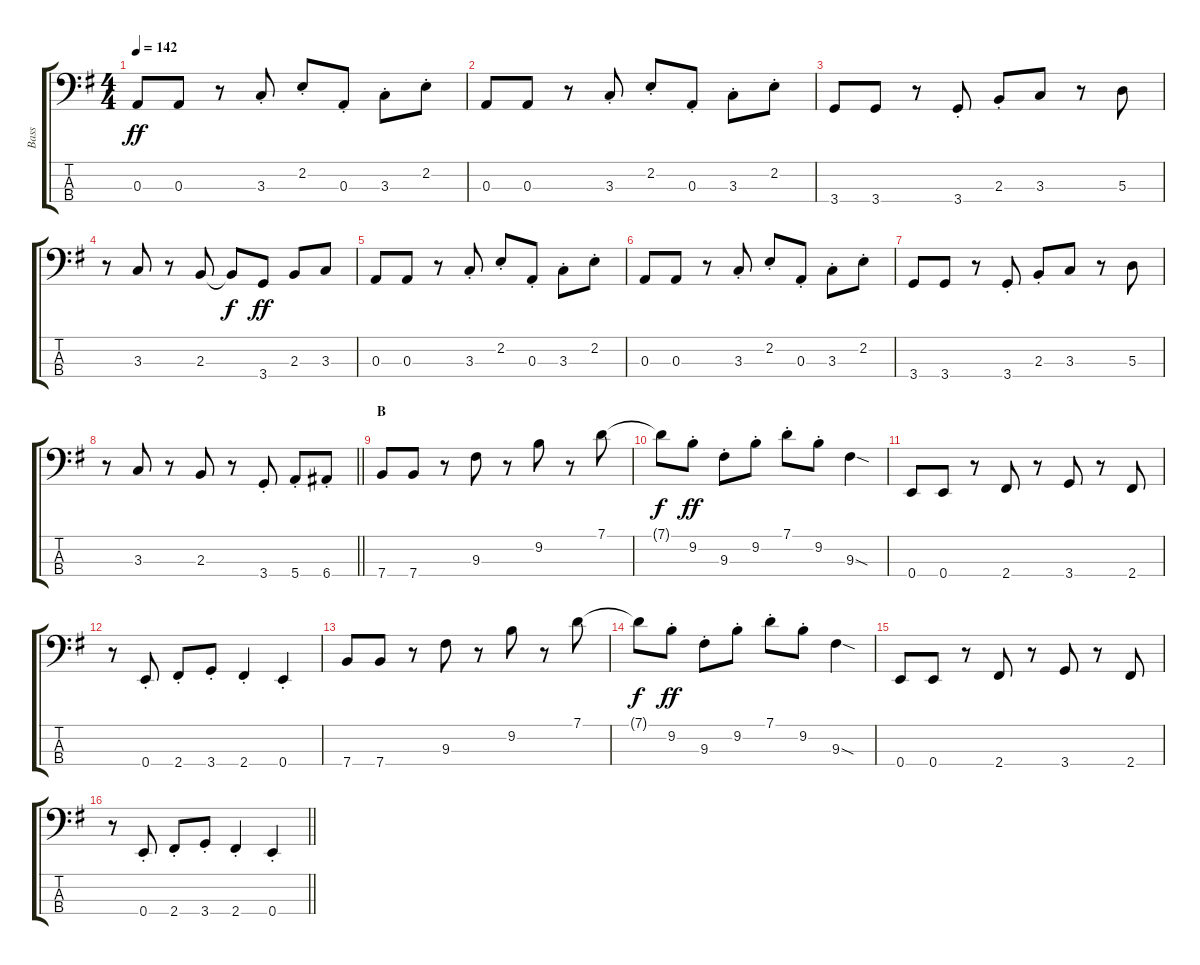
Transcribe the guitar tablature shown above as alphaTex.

\track ("Bass" "Bass") {instrument electricbassfinger}
\staff {score tabs}
\tuning (G2 D2 A1 E1) {hide}
\ts (4 4)
\tempo 142
\clef f4
\ks g
0.3.8{dy ff} 0.3.8 r.8 3.3{st}.8 2.2{st}.8 0.3{st}.8 3.3{st}.8 2.2{st}.8 |
0.3.8 0.3.8 r.8 3.3{st}.8 2.2{st}.8 0.3{st}.8 3.3{st}.8 2.2{st}.8 |
3.4.8 3.4.8 r.8 3.4{st}.8 2.3{st}.8 3.3.8 r.8 5.3.8 |
r.8 3.3.8 r.8 2.3.8 2.3{t}.8{dy f} 3.4.8{dy ff} 2.3.8 3.3.8 |
0.3.8 0.3.8 r.8 3.3{st}.8 2.2{st}.8 0.3{st}.8 3.3{st}.8 2.2{st}.8 |
0.3.8 0.3.8 r.8 3.3{st}.8 2.2{st}.8 0.3{st}.8 3.3{st}.8 2.2{st}.8 |
3.4.8 3.4.8 r.8 3.4{st}.8 2.3{st}.8 3.3.8 r.8 5.3.8 |
\barLineRight lightlight
r.8 3.3.8 r.8 2.3.8 r.8 3.4{st}.8 5.4{st}.8 6.4{st}.8 |
\section ("" "B")
7.4.8 7.4.8 r.8 9.3.8 r.8 9.2.8 r.8 7.1.8 |
7.1{t}.8{dy f} 9.2{st}.8{dy ff} 9.3{st}.8 9.2{st}.8 7.1{st}.8 9.2{st}.8 9.3{sod}.4 |
0.4.8 0.4.8 r.8 2.4.8 r.8 3.4.8 r.8 2.4.8 |
r.8 0.4{st}.8 2.4{st}.8 3.4{st}.8 2.4{st}.4 0.4{st}.4 |
7.4.8 7.4.8 r.8 9.3.8 r.8 9.2.8 r.8 7.1.8 |
7.1{t}.8{dy f} 9.2{st}.8{dy ff} 9.3{st}.8 9.2{st}.8 7.1{st}.8 9.2{st}.8 9.3{sod}.4 |
0.4.8 0.4.8 r.8 2.4.8 r.8 3.4.8 r.8 2.4.8 |
\barLineRight lightlight
r.8 0.4{st}.8 2.4{st}.8 3.4{st}.8 2.4{st}.4 0.4{st}.4
